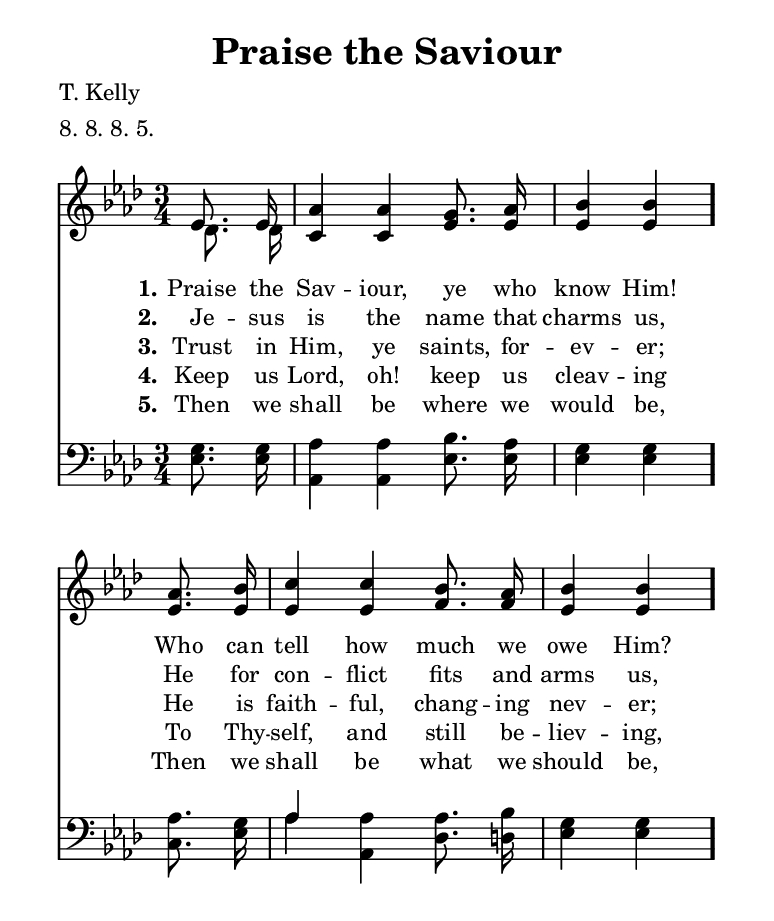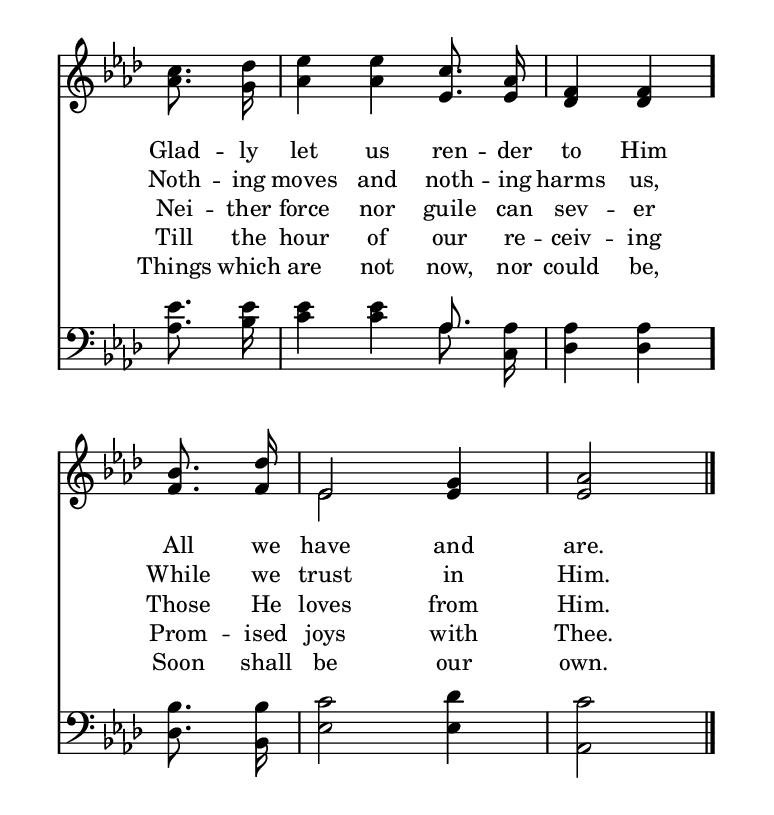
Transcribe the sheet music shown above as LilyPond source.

\include "common/global.ily"
\paper {
  \include "common/paper.ily"
  ragged-bottom = ##t
  page-count = #(cond (is-eogsized 2) (#t #f))
}

\header{
  hymnnumber = "290"
  title = "Praise the Saviour"
  tunename = "Acclaim"
  meter = "8. 8. 8. 5."
  poet = "T. Kelly"
  composer = ""
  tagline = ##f
}

global = {
  \include "common/overrides.ily"
  \override Staff.TimeSignature.style = #'numbered
  \time 3/4
  \override Score.MetronomeMark.transparent = ##t % hide all fermata changes too
  \tempo 4=80
  \key aes \major
  \partial 4
  \autoBeamOff
}

patternA = { c8. c16 | c4 c }
patternB = { c8. c16 | c2 c4 | c2 }

notesSoprano = {
\global
\relative c' {

  \changePitch \patternA { ees ees | aes aes g aes | bes bes }
  \changePitch \patternA { aes bes | c c bes aes | bes bes }
  \changePitch \patternA { c des | ees ees c aes | f f }
  \changePitch \patternB { bes des | ees, g | aes }

  \bar "|."

}
}

notesAlto = {
\global
\relative e' {

  \changePitch \patternA { des des | c c ees ees | ees ees }
  \changePitch \patternA { ees ees | ees ees f f | ees ees }
  \changePitch \patternA { aes g | aes aes ees ees | des des }
  \changePitch \patternB { f f | ees ees | ees }

}
}

notesTenor = {
\global
\relative a {

  \changePitch \patternA { g g | aes aes bes aes | g g }
  \changePitch \patternA { aes g | aes aes aes bes | g g }
  \changePitch \patternA { ees' ees | ees ees aes, aes | aes aes }
  \changePitch \patternB { bes bes | c des | c }

}
}

notesBass = {
\global
\relative f {

  \changePitch \patternA { ees ees | aes, aes ees' ees | ees ees }
  \changePitch \patternA { c ees | aes aes, des d | ees ees }
  \changePitch \patternA { aes bes | c c aes c, | des des }
  \changePitch \patternB { des bes | ees ees | aes, }

}
}

wordsA = \lyricmode {
\set stanza = "1."

Praise the Sav -- iour, ye who know Him! \bar "."
Who can tell how much we owe Him? \bar "."
Glad -- ly let us ren -- der to Him \bar "."
All we have and are. \bar "."

}

wordsB = \lyricmode {
\set stanza = "2."

Je -- sus is the name that charms us,
He for con -- flict fits and arms us,
Noth -- ing moves and noth -- ing harms us,
While we trust in Him.

}

wordsC = \lyricmode {
\set stanza = "3."

Trust in Him, ye saints, for -- ev -- er;
He is faith -- ful, chang -- ing nev -- er;
Nei -- ther force nor guile can sev -- er
Those He loves from Him.

}

wordsD = \lyricmode {
\set stanza = "4."

Keep us Lord, oh! keep us cleav -- ing
To Thy -- self, and still be -- liev -- ing,
Till the hour of our re -- ceiv -- ing
Prom -- ised joys with Thee.

}

wordsE = \lyricmode {
\set stanza = "5."

Then we shall be where we would be,
Then we shall be what we should be,
Things which are not now, nor could be,
Soon shall be our own.

}

\score {
  \context ChoirStaff <<
    \context Staff = upper <<
      \set Staff.autoBeaming = ##f
      \set ChoirStaff.systemStartDelimiter = #'SystemStartBar
      \set ChoirStaff.printPartCombineTexts = ##f
      \partcombine #'(2 . 9) \notesSoprano \notesAlto
      \context NullVoice = sopranos { \voiceOne << \notesSoprano >> }
      \context NullVoice = altos { \voiceTwo << \notesAlto >> }
      \context Lyrics = one   \lyricsto sopranos \wordsA
      \context Lyrics = two   \lyricsto sopranos \wordsB
      \context Lyrics = three \lyricsto sopranos \wordsC
      \context Lyrics = four  \lyricsto sopranos \wordsD
      \context Lyrics = five  \lyricsto sopranos \wordsE
    >>
    \context Staff = men <<
      \set Staff.autoBeaming = ##f
      \clef bass
      \set ChoirStaff.printPartCombineTexts = ##f
      \partcombine #'(2 . 9) \notesTenor \notesBass
      \context NullVoice = tenors { \voiceOne << \notesTenor >> }
      \context NullVoice = basses { \voiceTwo << \notesBass >> }
    >>
  >>
  \layout {
    \include "common/layout.ily"
  }
  \midi{
    \include "common/midi.ily"
  }
}

\version "2.19.49"  % necessary for upgrading to future LilyPond versions.

% vi:set et ts=2 sw=2 ai nocindent syntax=lilypond:
